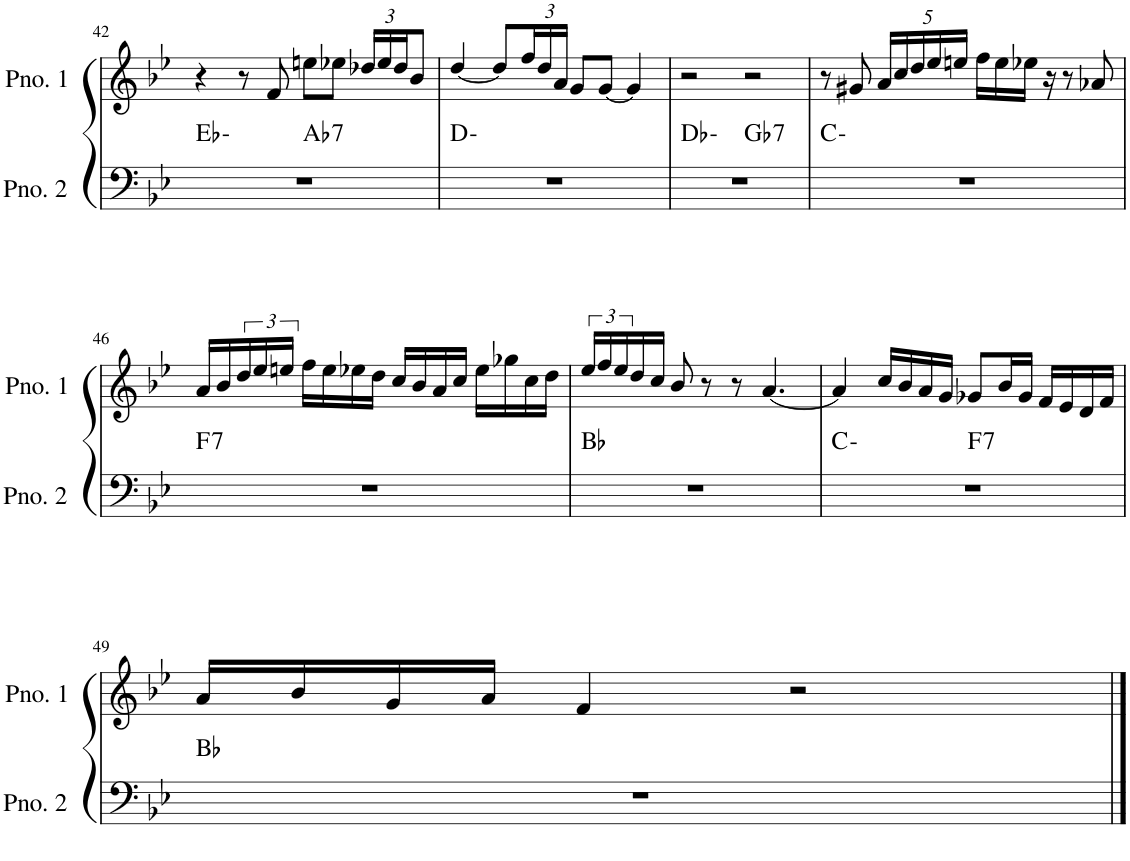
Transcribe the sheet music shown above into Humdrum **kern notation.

**kern	**harte	**kern
*part2	*part2	*part1
*staff2	*	*staff1
*I"ピアノ 2	*	*I"ピアノ 1
!!LO:PB:g=z
*clefF4	*	*clefG2
*k[b-e-]	*	*k[b-e-]
*M4/4	*	*M4/4
=42	=42	=42
*^	*	*
1r	2ryy	Eb:min	4r
.	.	.	8r
.	.	.	8f/
!	!	!LO:H:kt=7	!
.	2ryy	Ab:7	8een\L
.	.	.	8ee-X\J
*	*	*	*Xbrackettup
.	.	.	24dd-X/LL
.	.	.	24ee-/
.	.	.	24dd-/J
.	.	.	8b-/J
*v	*v	*	*
=43	=43	=43
1r	D:min	[4dd/
.	.	8dd/L]
.	.	24ff/L
.	.	24dd/
.	.	24a/JJ
.	.	8g/L
.	.	[8g/J
.	.	4g/]
=44	=44	=44
*^	*	*
1r	2ryy	Db:min	2r
!	!	!LO:H:kt=7	!
.	2ryy	Gb:7	2r
*v	*v	*	*
=45	=45	=45
1r	C:min	8r
.	.	8g#X/
.	.	20a/LL
.	.	20cc/
.	.	20dd/
.	.	20ee-/
.	.	20een/JJ
.	.	16ff\LL
.	.	16ee\
.	.	16ee-X\JJ
.	.	16r
.	.	8r
.	.	8a-X/
!!LO:LB:g=z
=46	=46	=46
!	!LO:H:kt=7	!
1r	F:7	16a/LL
.	.	16b-/
*	*	*brackettup
.	.	24dd/
.	.	24ee-/
.	.	24een/JJ
.	.	16ff\LL
.	.	16ee\
.	.	16ee-X\
.	.	16dd\JJ
.	.	16cc/LL
.	.	16b-/
.	.	16a/
.	.	16cc/JJ
.	.	16ee-\LL
.	.	16gg-X\
.	.	16cc\
.	.	16dd\JJ
=47	=47	=47
1r	Bb:maj	24ee-/LL
.	.	24ff/
.	.	24ee-/
.	.	16dd/
.	.	16cc/JJ
.	.	8b-/
.	.	8r
.	.	8r
.	.	[4.a/
=48	=48	=48
*^	*	*
1r	2ryy	C:min	4a/]
.	.	.	16cc/LL
.	.	.	16b-/
.	.	.	16a/
.	.	.	16g/JJ
!	!	!LO:H:kt=7	!
.	2ryy	F:7	8g-X/L
.	.	.	16b-/L
.	.	.	16g-/JJ
.	.	.	16f/LL
.	.	.	16e-/
.	.	.	16d/
.	.	.	16f/JJ
*v	*v	*	*
!!LO:LB:g=z
=49	=49	=49
1r	Bb:maj	16a/LL
.	.	16b-/
.	.	16g/
.	.	16a/JJ
.	.	4f/
.	.	2r
==	==	==
*-	*-	*-
